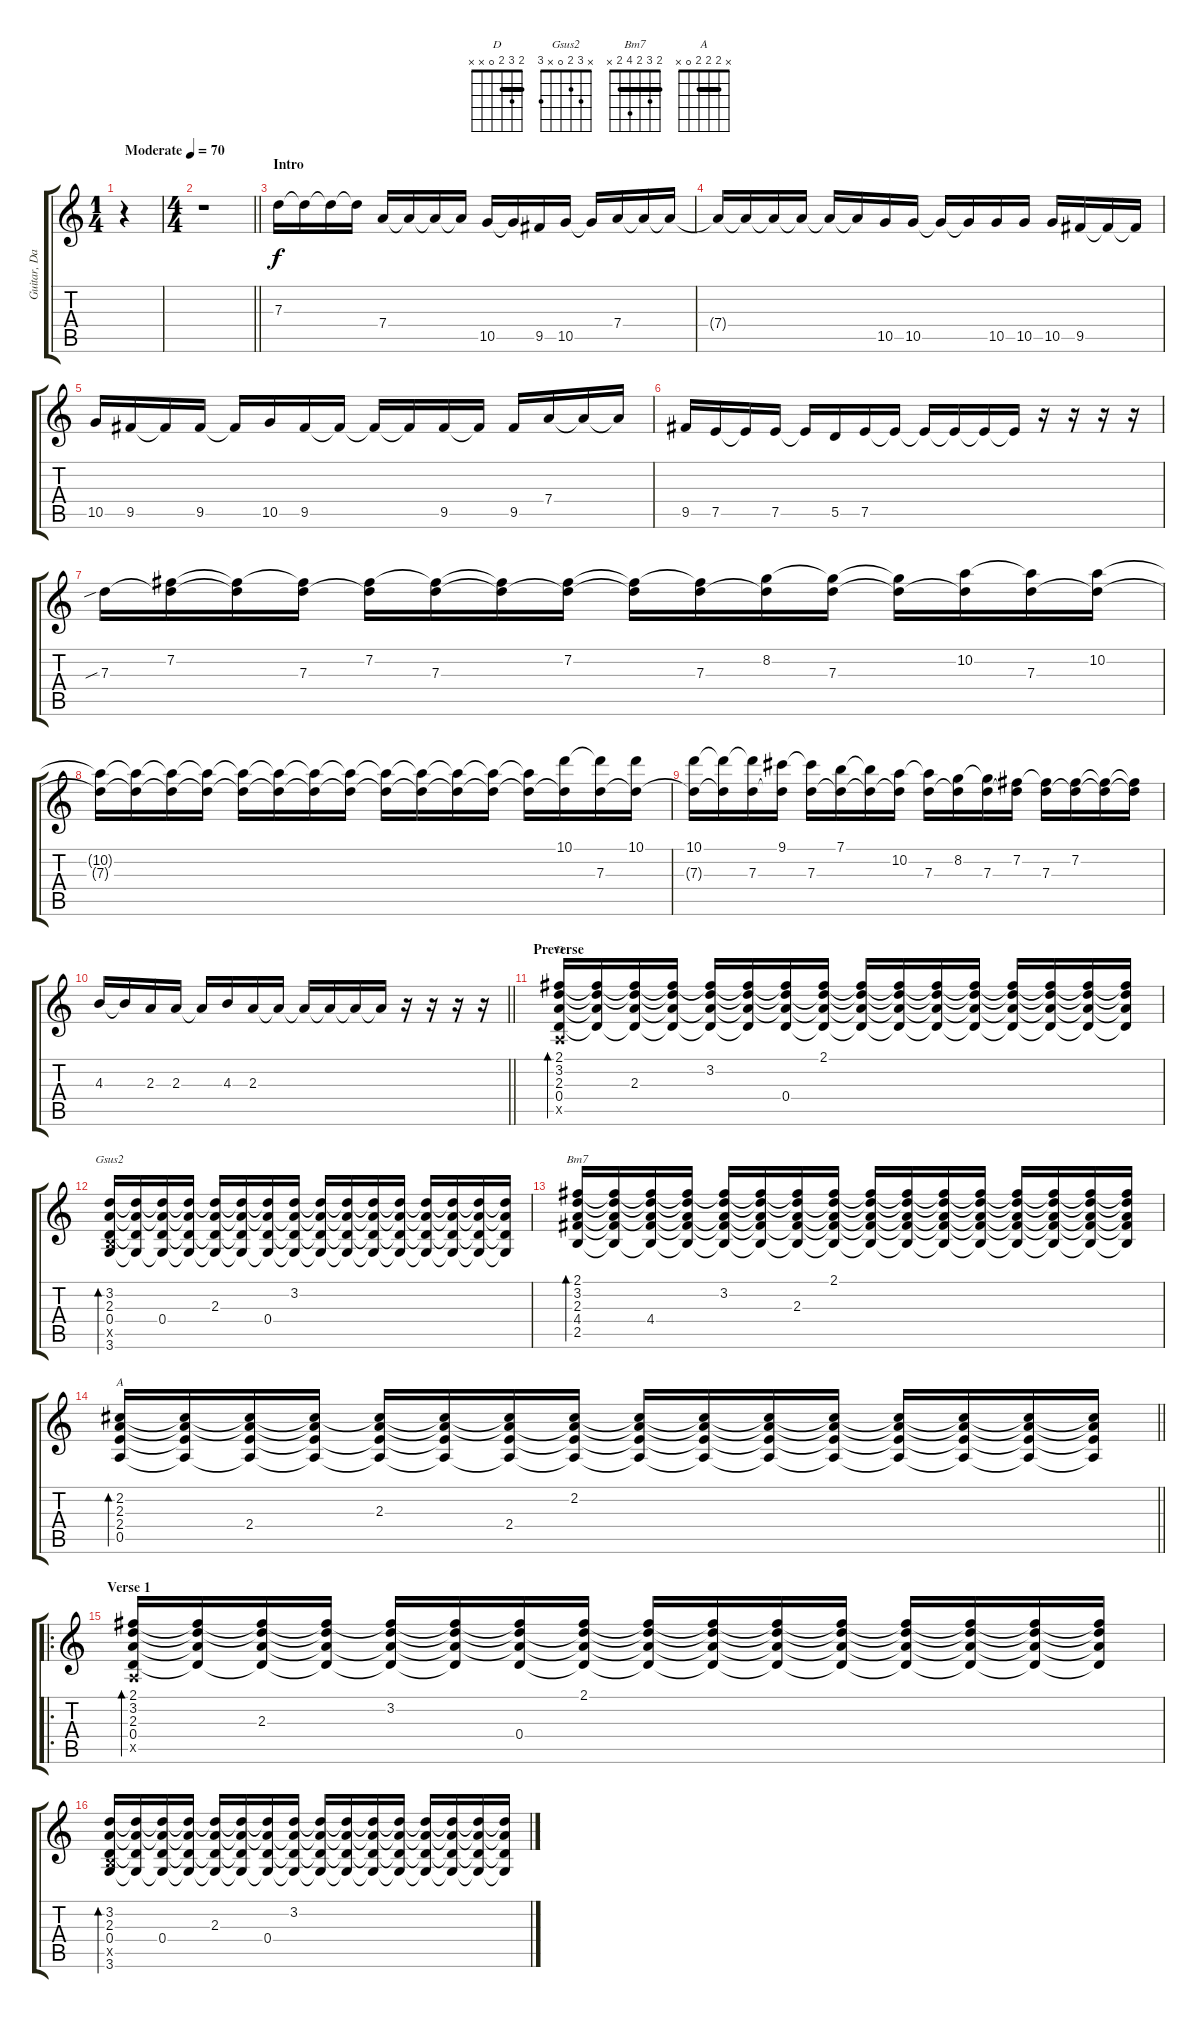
\track ("Guitar, Dan" "Guitar, Da") {instrument distortionguitar}
\staff {score tabs}
\tuning (E4 B3 G3 D3 A2 E2) {hide}
\chord ("D" 2 3 2 0 x x) {barre 2}
\chord ("Gsus2" x 3 2 0 x 3)
\chord ("Bm7" 2 3 2 4 2 x) {barre 2}
\chord ("A" x 2 2 2 0 x) {barre 2}
\voice
\ts (1 4)
\tempo (70 "Moderate")
\clef g2
\ks c
r.4{dy f instrument distortionguitar} |
\ts (4 4)
\barLineRight lightlight
r.1 |
\section ("" "Intro")
7.3.16 7.3{t}.16 7.3{t}.16 7.3{t}.16 7.4.16 7.4{t}.16 7.4{t}.16 7.4{t}.16 10.5.16 10.5{t}.16 9.5.16 10.5.16 10.5{t}.16 7.4.16 7.4{t}.16 7.4{t}.16 |
7.4{t}.16 7.4{t}.16 7.4{t}.16 7.4{t}.16 7.4{t}.16 7.4{t}.16 10.5.16 10.5.16 10.5{t}.16 10.5{t}.16 10.5.16 10.5.16 10.5.16 9.5.16 9.5{t}.16 9.5{t}.16 |
10.5.16 9.5.16 9.5{t}.16 9.5.16 9.5{t}.16 10.5.16 9.5.16 9.5{t}.16 9.5{t}.16 9.5{t}.16 9.5.16 9.5{t}.16 9.5.16 7.4.16 7.4{t}.16 7.4{t}.16 |
9.5.16 7.5.16 7.5{t}.16 7.5.16 7.5{t}.16 5.5.16 7.5.16 7.5{t}.16 7.5{t}.16 7.5{t}.16 7.5{t}.16 7.5{t}.16 r.16 r.16 r.16 r.16 |
7.3{sib}.16 (7.2 7.3{t}).16 (7.2{t} 7.3{t}).16 (7.2{t} 7.3).16 (7.2 7.3{t}).16 (7.2{t} 7.3).16 (7.2{t} 7.3{t}).16 (7.2 7.3{t}).16 (7.2{t} 7.3{t}).16 (7.2{t} 7.3).16 (8.2 7.3{t}).16 (8.2{t} 7.3).16 (8.2{t} 7.3{t}).16 (10.2 7.3{t}).16 (10.2{t} 7.3).16 (10.2 7.3{t}).16 |
(10.2{t} 7.3{t}).16 (10.2{t} 7.3{t}).16 (10.2{t} 7.3{t}).16 (10.2{t} 7.3{t}).16 (10.2{t} 7.3{t}).16 (10.2{t} 7.3{t}).16 (10.2{t} 7.3{t}).16 (10.2{t} 7.3{t}).16 (10.2{t} 7.3{t}).16 (10.2{t} 7.3{t}).16 (10.2{t} 7.3{t}).16 (10.2{t} 7.3{t}).16 (10.2{t} 7.3{t}).16 (10.1 7.3{t}).16 (10.1{t} 7.3).16 (10.1 7.3{t}).16 |
(10.1 7.3{t}).16 (10.1{t} 7.3{t}).16 (10.1{t} 7.3).16 (9.1 7.3{t}).16 (9.1{t} 7.3).16 (7.1 7.3{t}).16 (7.1{t} 7.3{t}).16 (10.2 7.3{t}).16 (10.2{t} 7.3).16 (8.2 7.3{t}).16 (8.2{t} 7.3).16 (7.2 7.3{t}).16 (7.2{t} 7.3).16 (7.2 7.3{t}).16 (7.2{t} 7.3{t}).16 (7.2{t} 7.3{t}).16 |
\barLineRight lightlight
4.3.16 4.3{t}.16 2.3.16 2.3.16 2.3{t}.16 4.3.16 2.3.16 2.3{t}.16 2.3{t}.16 2.3{t}.16 2.3{t}.16 2.3{t}.16 r.16 r.16 r.16 r.16 |
\section ("" "Preverse")
(2.1 3.2 2.3 0.4 0.5{x}).16{bd 60 ch "D" instrument electricguitarclean} (2.1{t} 3.2{t} 2.3{t} 0.4{t}).16 (2.1{t} 3.2{t} 2.3 0.4{t}).16 (2.1{t} 3.2{t} 2.3{t} 0.4{t}).16 (2.1{t} 3.2 2.3{t} 0.4{t}).16 (2.1{t} 3.2{t} 2.3{t} 0.4{t}).16 (2.1{t} 3.2{t} 2.3{t} 0.4).16 (2.1 3.2{t} 2.3{t} 0.4{t}).16 (2.1{t} 3.2{t} 2.3{t} 0.4{t}).16 (2.1{t} 3.2{t} 2.3{t} 0.4{t}).16 (2.1{t} 3.2{t} 2.3{t} 0.4{t}).16 (2.1{t} 3.2{t} 2.3{t} 0.4{t}).16 (2.1{t} 3.2{t} 2.3{t} 0.4{t}).16 (2.1{t} 3.2{t} 2.3{t} 0.4{t}).16 (2.1{t} 3.2{t} 2.3{t} 0.4{t}).16 (2.1{t} 3.2{t} 2.3{t} 0.4{t}).16 |
(3.2 2.3 0.4 2.5{x} 3.6).16{bd 60 ch "Gsus2"} (3.2{t} 2.3{t} 0.4{t} 3.6{t}).16 (3.2{t} 2.3{t} 0.4 3.6{t}).16 (3.2{t} 2.3{t} 0.4{t} 3.6{t}).16 (3.2{t} 2.3 0.4{t} 3.6{t}).16 (3.2{t} 2.3{t} 0.4{t} 3.6{t}).16 (3.2{t} 2.3{t} 0.4 3.6{t}).16 (3.2 2.3{t} 0.4{t} 3.6{t}).16 (3.2{t} 2.3{t} 0.4{t} 3.6{t}).16 (3.2{t} 2.3{t} 0.4{t} 3.6{t}).16 (3.2{t} 2.3{t} 0.4{t} 3.6{t}).16 (3.2{t} 2.3{t} 0.4{t} 3.6{t}).16 (3.2{t} 2.3{t} 0.4{t} 3.6{t}).16 (3.2{t} 2.3{t} 0.4{t} 3.6{t}).16 (3.2{t} 2.3{t} 0.4{t} 3.6{t}).16 (3.2{t} 2.3{t} 0.4{t} 3.6{t}).16 |
(2.1 3.2 2.3 4.4 2.5).16{bd 60 ch "Bm7"} (2.1{t} 3.2{t} 2.3{t} 4.4{t} 2.5{t}).16 (2.1{t} 3.2{t} 2.3{t} 4.4 2.5{t}).16 (2.1{t} 3.2{t} 2.3{t} 4.4{t} 2.5{t}).16 (2.1{t} 3.2 2.3{t} 4.4{t} 2.5{t}).16 (2.1{t} 3.2{t} 2.3{t} 4.4{t} 2.5{t}).16 (2.1{t} 3.2{t} 2.3 4.4{t} 2.5{t}).16 (2.1 3.2{t} 2.3{t} 4.4{t} 2.5{t}).16 (2.1{t} 3.2{t} 2.3{t} 4.4{t} 2.5{t}).16 (2.1{t} 3.2{t} 2.3{t} 4.4{t} 2.5{t}).16 (2.1{t} 3.2{t} 2.3{t} 4.4{t} 2.5{t}).16 (2.1{t} 3.2{t} 2.3{t} 4.4{t} 2.5{t}).16 (2.1{t} 3.2{t} 2.3{t} 4.4{t} 2.5{t}).16 (2.1{t} 3.2{t} 2.3{t} 4.4{t} 2.5{t}).16 (2.1{t} 3.2{t} 2.3{t} 4.4{t} 2.5{t}).16 (2.1{t} 3.2{t} 2.3{t} 4.4{t} 2.5{t}).16 |
\barLineRight lightlight
(2.2 2.3 2.4 0.5).16{bd 60 ch "A"} (2.2{t} 2.3{t} 2.4{t} 0.5{t}).16 (2.2{t} 2.3{t} 2.4 0.5{t}).16 (2.2{t} 2.3{t} 2.4{t} 0.5{t}).16 (2.2{t} 2.3 2.4{t} 0.5{t}).16 (2.2{t} 2.3{t} 2.4{t} 0.5{t}).16 (2.2{t} 2.3{t} 2.4 0.5{t}).16 (2.2 2.3{t} 2.4{t} 0.5{t}).16 (2.2{t} 2.3{t} 2.4{t} 0.5{t}).16 (2.2{t} 2.3{t} 2.4{t} 0.5{t}).16 (2.2{t} 2.3{t} 2.4{t} 0.5{t}).16 (2.2{t} 2.3{t} 2.4{t} 0.5{t}).16 (2.2{t} 2.3{t} 2.4{t} 0.5{t}).16 (2.2{t} 2.3{t} 2.4{t} 0.5{t}).16 (2.2{t} 2.3{t} 2.4{t} 0.5{t}).16 (2.2{t} 2.3{t} 2.4{t} 0.5{t}).16 |
\ro
\section ("" "Verse 1")
(2.1 3.2 2.3 0.4 0.5{x}).16{bd 60 instrument electricguitarclean} (2.1{t} 3.2{t} 2.3{t} 0.4{t}).16 (2.1{t} 3.2{t} 2.3 0.4{t}).16 (2.1{t} 3.2{t} 2.3{t} 0.4{t}).16 (2.1{t} 3.2 2.3{t} 0.4{t}).16 (2.1{t} 3.2{t} 2.3{t} 0.4{t}).16 (2.1{t} 3.2{t} 2.3{t} 0.4).16 (2.1 3.2{t} 2.3{t} 0.4{t}).16 (2.1{t} 3.2{t} 2.3{t} 0.4{t}).16 (2.1{t} 3.2{t} 2.3{t} 0.4{t}).16 (2.1{t} 3.2{t} 2.3{t} 0.4{t}).16 (2.1{t} 3.2{t} 2.3{t} 0.4{t}).16 (2.1{t} 3.2{t} 2.3{t} 0.4{t}).16 (2.1{t} 3.2{t} 2.3{t} 0.4{t}).16 (2.1{t} 3.2{t} 2.3{t} 0.4{t}).16 (2.1{t} 3.2{t} 2.3{t} 0.4{t}).16 |
(3.2 2.3 0.4 2.5{x} 3.6).16{bd 60} (3.2{t} 2.3{t} 0.4{t} 3.6{t}).16 (3.2{t} 2.3{t} 0.4 3.6{t}).16 (3.2{t} 2.3{t} 0.4{t} 3.6{t}).16 (3.2{t} 2.3 0.4{t} 3.6{t}).16 (3.2{t} 2.3{t} 0.4{t} 3.6{t}).16 (3.2{t} 2.3{t} 0.4 3.6{t}).16 (3.2 2.3{t} 0.4{t} 3.6{t}).16 (3.2{t} 2.3{t} 0.4{t} 3.6{t}).16 (3.2{t} 2.3{t} 0.4{t} 3.6{t}).16 (3.2{t} 2.3{t} 0.4{t} 3.6{t}).16 (3.2{t} 2.3{t} 0.4{t} 3.6{t}).16 (3.2{t} 2.3{t} 0.4{t} 3.6{t}).16 (3.2{t} 2.3{t} 0.4{t} 3.6{t}).16 (3.2{t} 2.3{t} 0.4{t} 3.6{t}).16 (3.2{t} 2.3{t} 0.4{t} 3.6{t}).16
\voice
\clef g2
\ottava regular
\simile none
\ks c
r.4{dy f} |
\barLineRight lightlight
|
|
|
|
|
|
|
|
\barLineRight lightlight
|
|
|
|
\barLineRight lightlight
|
|
